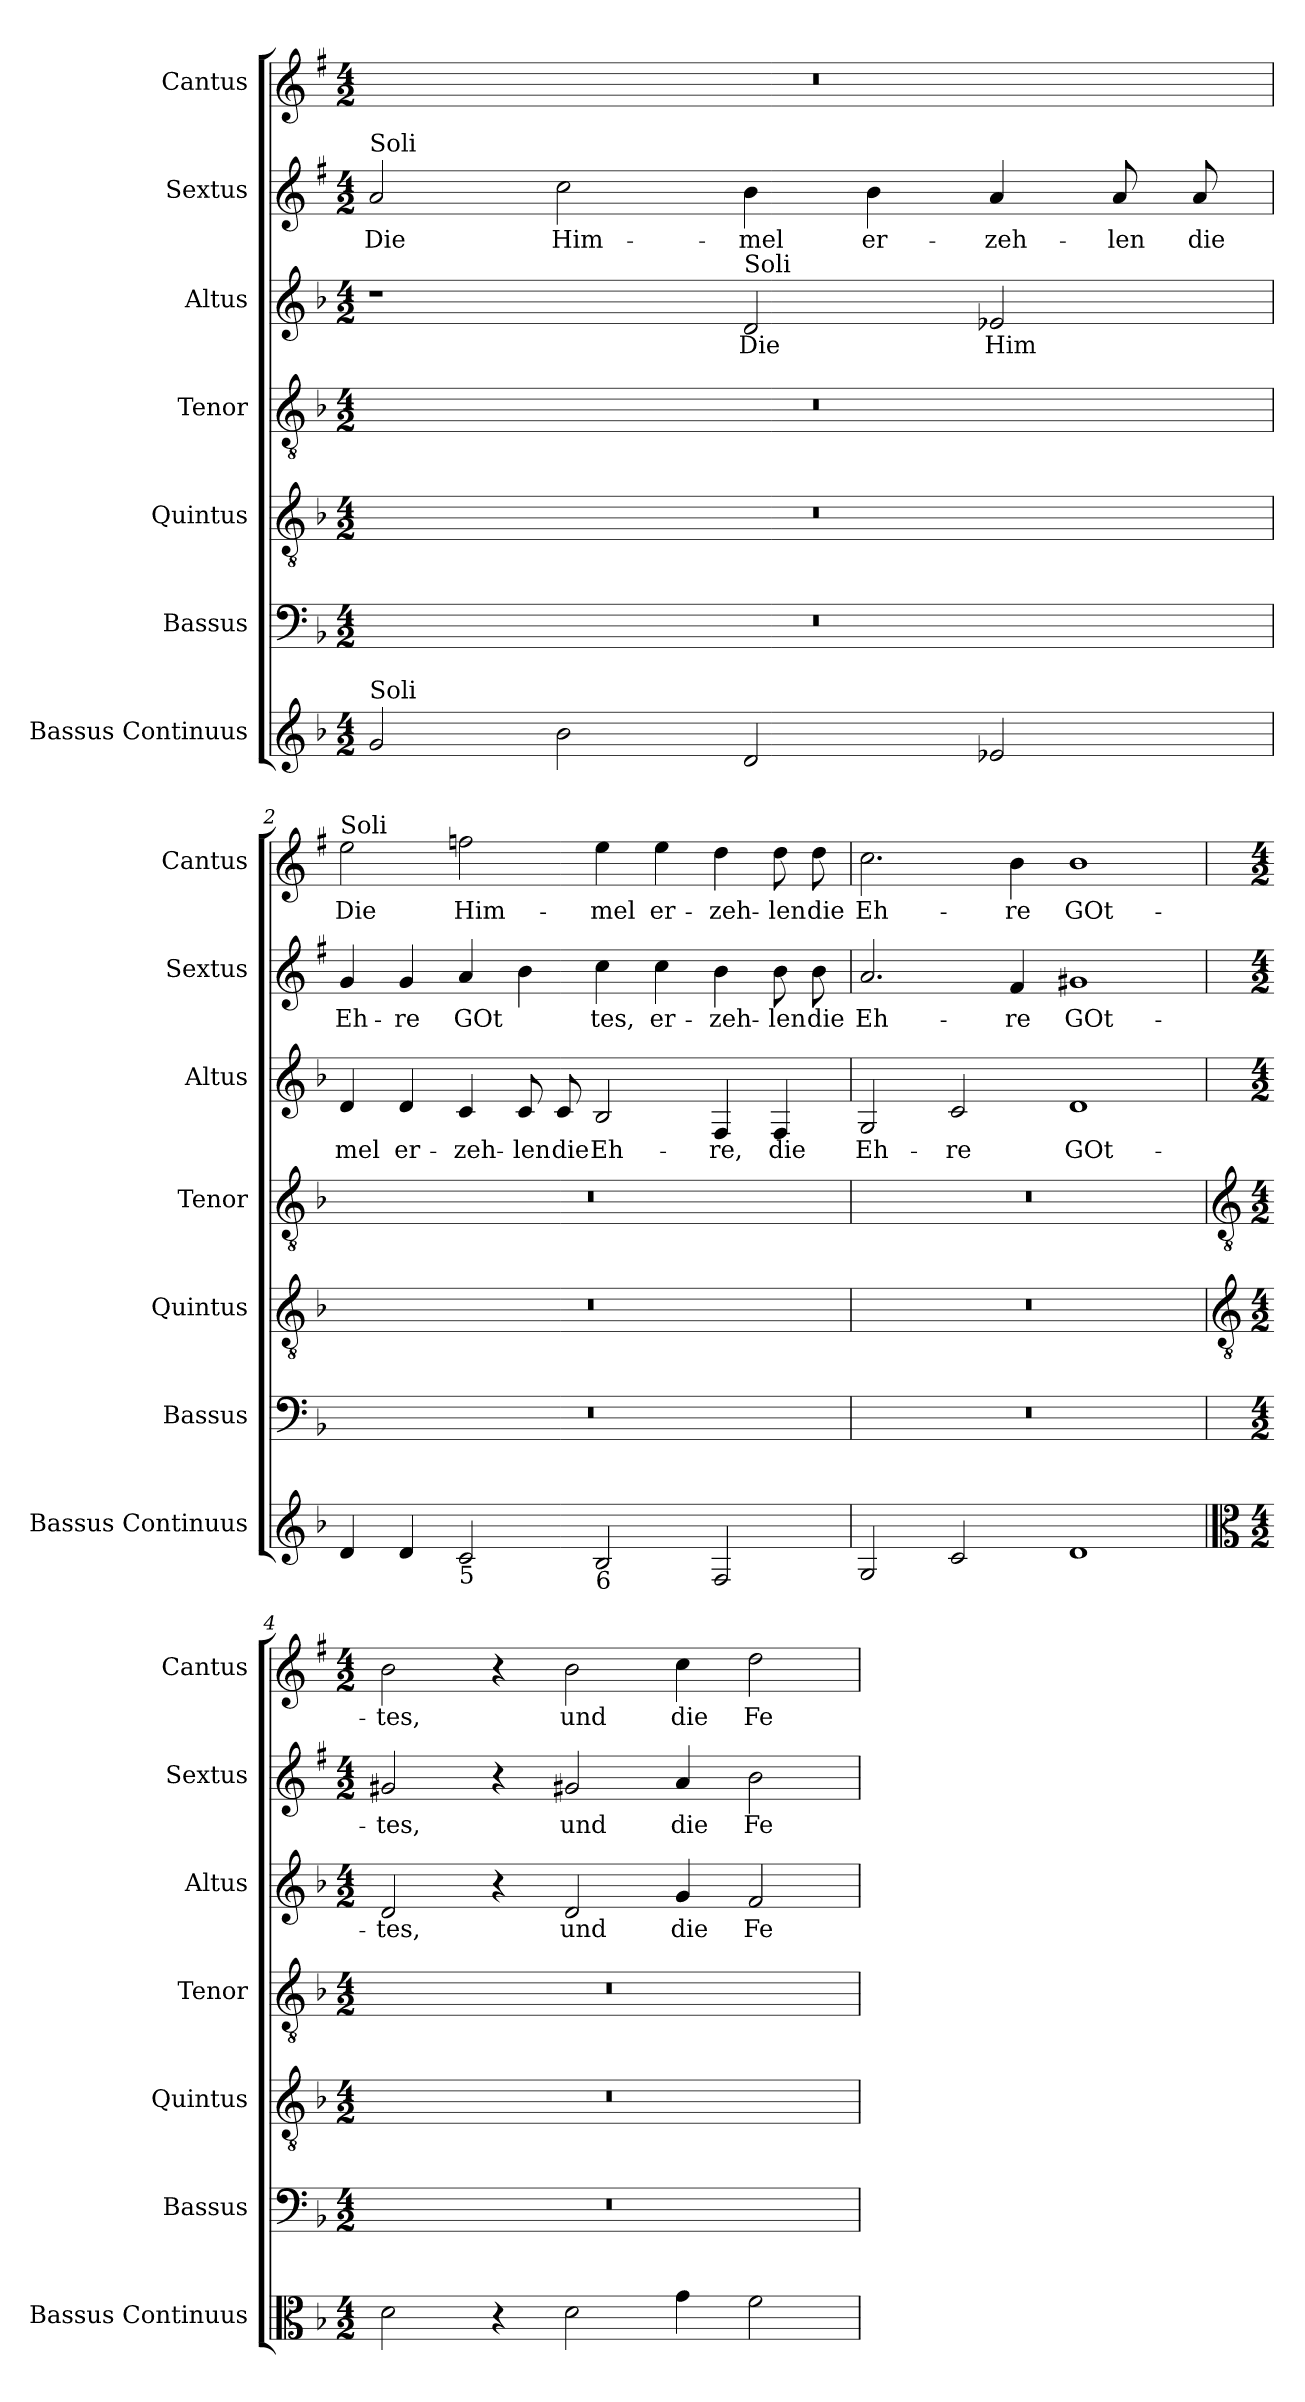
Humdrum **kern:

**kern	**kern	**kern	**kern	**kern	**text	**kern	**text	**kern	**text
*part7	*part6	*part5	*part4	*part3	*part3	*part2	*part2	*part1	*part1
*staff7	*staff6	*staff5	*staff4	*staff3	*staff3	*staff2	*staff2	*staff1	*staff1
*I"Bassus Continuus	*I"Bassus	*I"Quintus	*I"Tenor	*I"Altus	*	*I"Sextus	*	*I"Cantus	*
*I'Bassus Continuus	*I'Bassus	*I'Quintus	*I'Tenor	*I'Altus	*	*I'Sextus	*	*I'Cantus	*
*clefG2	*clefF4	*clefGv2	*clefGv2	*clefG2	*	*clefG2	*	*clefG2	*
*	*	*	*	*	*	*ITrd1c2	*	*ITrd1c2	*
*k[b-]	*k[b-]	*k[b-]	*k[b-]	*k[b-]	*	*k[b-]	*	*k[b-]	*
*F:	*F:	*F:	*F:	*F:	*	*F:	*	*F:	*
*M4/2	*M4/2	*M4/2	*M4/2	*M4/2	*	*M4/2	*	*M4/2	*
=1	=1	=1	=1	=1	=1	=1	=1	=1	=1
!	!	!	!	!	!	!LO:TX:a:t=Soli	!	!	!
!LO:TX:a:t=Soli	!	!	!	!	!	!	!	!	!
!	!	!	!	!	!	!	!LO:LY:b	!	!
2g	0r	0r	0r	1r	.	2g	Die	0r	.
!	!	!	!	!	!	!	!LO:LY:b	!	!
2b-	.	.	.	.	.	2b-	Him-	.	.
!	!	!	!	!LO:TX:a:t=Soli	!	!	!	!	!
!	!	!	!	!	!LO:LY:b	!	!LO:LY:b	!	!
2d	.	.	.	2d	Die	4a	-mel	.	.
!	!	!	!	!	!	!	!LO:LY:b	!	!
.	.	.	.	.	.	4a	er-	.	.
!	!	!	!	!	!LO:LY:b	!	!LO:LY:b	!	!
2e-X	.	.	.	2e-X	Him	4g	-zeh-	.	.
!	!	!	!	!	!	!	!LO:LY:b	!	!
.	.	.	.	.	.	8g	-len	.	.
!	!	!	!	!	!	!	!LO:LY:b	!	!
.	.	.	.	.	.	8g	die	.	.
=2	=2	=2	=2	=2	=2	=2	=2	=2	=2
!	!	!	!	!	!	!	!	!LO:TX:a:t=Soli	!
!	!	!	!	!	!LO:LY:b	!	!LO:LY:b	!	!LO:LY:b
4d	0r	0r	0r	4d	mel	4f	Eh-	2dd	Die
!	!	!	!	!	!LO:LY:b	!	!LO:LY:b	!	!
4d	.	.	.	4d	er-	4f	-re	.	.
!LO:TX:b:t=5	!	!	!	!	!	!	!	!	!
!	!	!	!	!	!LO:LY:b	!	!LO:LY:b	!	!LO:LY:b
2c	.	.	.	4c	-zeh-	4g	GOt	2ee-X	Him-
!	!	!	!	!	!LO:LY:b	!	!	!	!
.	.	.	.	8c	-len	4a	.	.	.
!	!	!	!	!	!LO:LY:b	!	!	!	!
.	.	.	.	8c	die	.	.	.	.
!LO:TX:b:t=6	!	!	!	!	!	!	!	!	!
!	!	!	!	!	!LO:LY:b	!	!LO:LY:b	!	!LO:LY:b
2B-	.	.	.	2B-	Eh-	4b-	tes,	4dd	-mel
!	!	!	!	!	!	!	!LO:LY:b	!	!LO:LY:b
.	.	.	.	.	.	4b-	er-	4dd	er-
!	!	!	!	!	!LO:LY:b	!	!LO:LY:b	!	!LO:LY:b
2F	.	.	.	4F	-re,	4a	-zeh-	4cc	-zeh-
!	!	!	!	!	!LO:LY:b	!	!LO:LY:b	!	!LO:LY:b
.	.	.	.	4F	die	8a	-len	8cc	-len
!	!	!	!	!	!	!	!LO:LY:b	!	!LO:LY:b
.	.	.	.	.	.	8a	die	8cc	die
=3	=3	=3	=3	=3	=3	=3	=3	=3	=3
!	!	!	!	!	!LO:LY:b	!	!LO:LY:b	!	!LO:LY:b
2G	0r	0r	0r	2G	Eh-	2.g	Eh-	2.b-	Eh-
!	!	!	!	!	!LO:LY:b	!	!	!	!
2c	.	.	.	2c	-re	.	.	.	.
!	!	!	!	!	!	!	!LO:LY:b	!	!LO:LY:b
.	.	.	.	.	.	4e	-re	4a	-re
!	!	!	!	!	!LO:LY:b	!	!LO:LY:b	!	!LO:LY:b
1d	.	.	.	1d	GOt-	1f#X	GOt-	1a	GOt-
!!LO:LB:g=z
=4	=4	=4	=4	=4	=4	=4	=4	=4	=4
*clefC3	*	*clefGv2	*clefGv2	*	*	*	*	*	*
*M4/2	*M4/2	*M4/2	*M4/2	*M4/2	*	*M4/2	*	*M4/2	*
!	!	!	!	!	!LO:LY:b	!	!LO:LY:b	!	!LO:LY:b
2d	0r	0r	0r	2d	-tes,	2f#	-tes,	2a	-tes,
4r	.	.	.	4r	.	4r	.	4r	.
!	!	!	!	!	!LO:LY:b	!	!LO:LY:b	!	!LO:LY:b
2d	.	.	.	2d	und	2f#X	und	2a	und
!	!	!	!	!	!LO:LY:b	!	!LO:LY:b	!	!LO:LY:b
4g	.	.	.	4g	die	4g	die	4b-	die
!	!	!	!	!	!LO:LY:b	!	!LO:LY:b	!	!LO:LY:b
2f	.	.	.	2f	Fe-	2a	Fe-	2cc	Fe-
=	=	=	=	=	=	=	=	=	=
*-	*-	*-	*-	*-	*-	*-	*-	*-	*-
